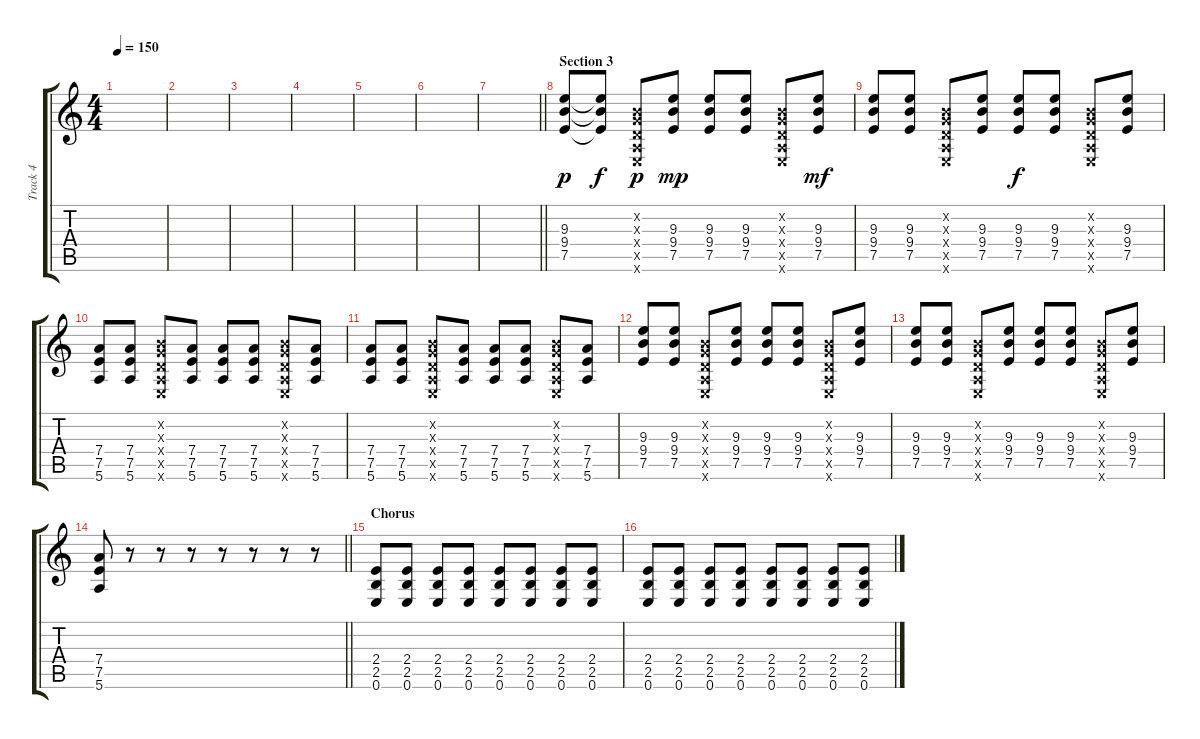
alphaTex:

\track ("Track 4" "Track 4") {instrument acousticguitarsteel}
\staff {score tabs}
\tuning (E4 B3 G3 D3 A2 E2) {hide}
\ts (4 4)
\tempo 150
\clef g2
\ks c
|
|
|
|
|
|
\barLineRight lightlight
|
\section ("" "Section 3")
(9.3 9.4 7.5).8{dy p} (9.3{t} 9.4{t} 7.5{t}).8{dy f} (0.2{x} 0.3{x} 0.4{x} 0.5{x} 0.6{x}).8{dy p} (9.3 9.4 7.5).8{dy mp} (9.3 9.4 7.5).8 (9.3 9.4 7.5).8 (0.2{x} 0.3{x} 0.4{x} 0.5{x} 0.6{x}).8 (9.3 9.4 7.5).8{dy mf} |
(9.3 9.4 7.5).8 (9.3 9.4 7.5).8 (0.2{x} 0.3{x} 0.4{x} 0.5{x} 0.6{x}).8 (9.3 9.4 7.5).8 (9.3 9.4 7.5).8{dy f} (9.3 9.4 7.5).8 (0.2{x} 0.3{x} 0.4{x} 0.5{x} 0.6{x}).8 (9.3 9.4 7.5).8 |
(7.4 7.5 5.6).8 (7.4 7.5 5.6).8 (0.2{x} 0.3{x} 0.4{x} 0.5{x} 0.6{x}).8 (7.4 7.5 5.6).8 (7.4 7.5 5.6).8 (7.4 7.5 5.6).8 (0.2{x} 0.3{x} 0.4{x} 0.5{x} 0.6{x}).8 (7.4 7.5 5.6).8 |
(7.4 7.5 5.6).8 (7.4 7.5 5.6).8 (0.2{x} 0.3{x} 0.4{x} 0.5{x} 0.6{x}).8 (7.4 7.5 5.6).8 (7.4 7.5 5.6).8 (7.4 7.5 5.6).8 (0.2{x} 0.3{x} 0.4{x} 0.5{x} 0.6{x}).8 (7.4 7.5 5.6).8 |
(9.3 9.4 7.5).8 (9.3 9.4 7.5).8 (0.2{x} 0.3{x} 0.4{x} 0.5{x} 0.6{x}).8 (9.3 9.4 7.5).8 (9.3 9.4 7.5).8 (9.3 9.4 7.5).8 (0.2{x} 0.3{x} 0.4{x} 0.5{x} 0.6{x}).8 (9.3 9.4 7.5).8 |
(9.3 9.4 7.5).8 (9.3 9.4 7.5).8 (0.2{x} 0.3{x} 0.4{x} 0.5{x} 0.6{x}).8 (9.3 9.4 7.5).8 (9.3 9.4 7.5).8 (9.3 9.4 7.5).8 (0.2{x} 0.3{x} 0.4{x} 0.5{x} 0.6{x}).8 (9.3 9.4 7.5).8 |
\barLineRight lightlight
(7.4 7.5 5.6).8 r.8 r.8 r.8 r.8 r.8 r.8 r.8 |
\section ("" "Chorus")
(2.4 2.5 0.6).8 (2.4 2.5 0.6).8 (2.4 2.5 0.6).8 (2.4 2.5 0.6).8 (2.4 2.5 0.6).8 (2.4 2.5 0.6).8 (2.4 2.5 0.6).8 (2.4 2.5 0.6).8 |
(2.4 2.5 0.6).8 (2.4 2.5 0.6).8 (2.4 2.5 0.6).8 (2.4 2.5 0.6).8 (2.4 2.5 0.6).8 (2.4 2.5 0.6).8 (2.4 2.5 0.6).8 (2.4 2.5 0.6).8
